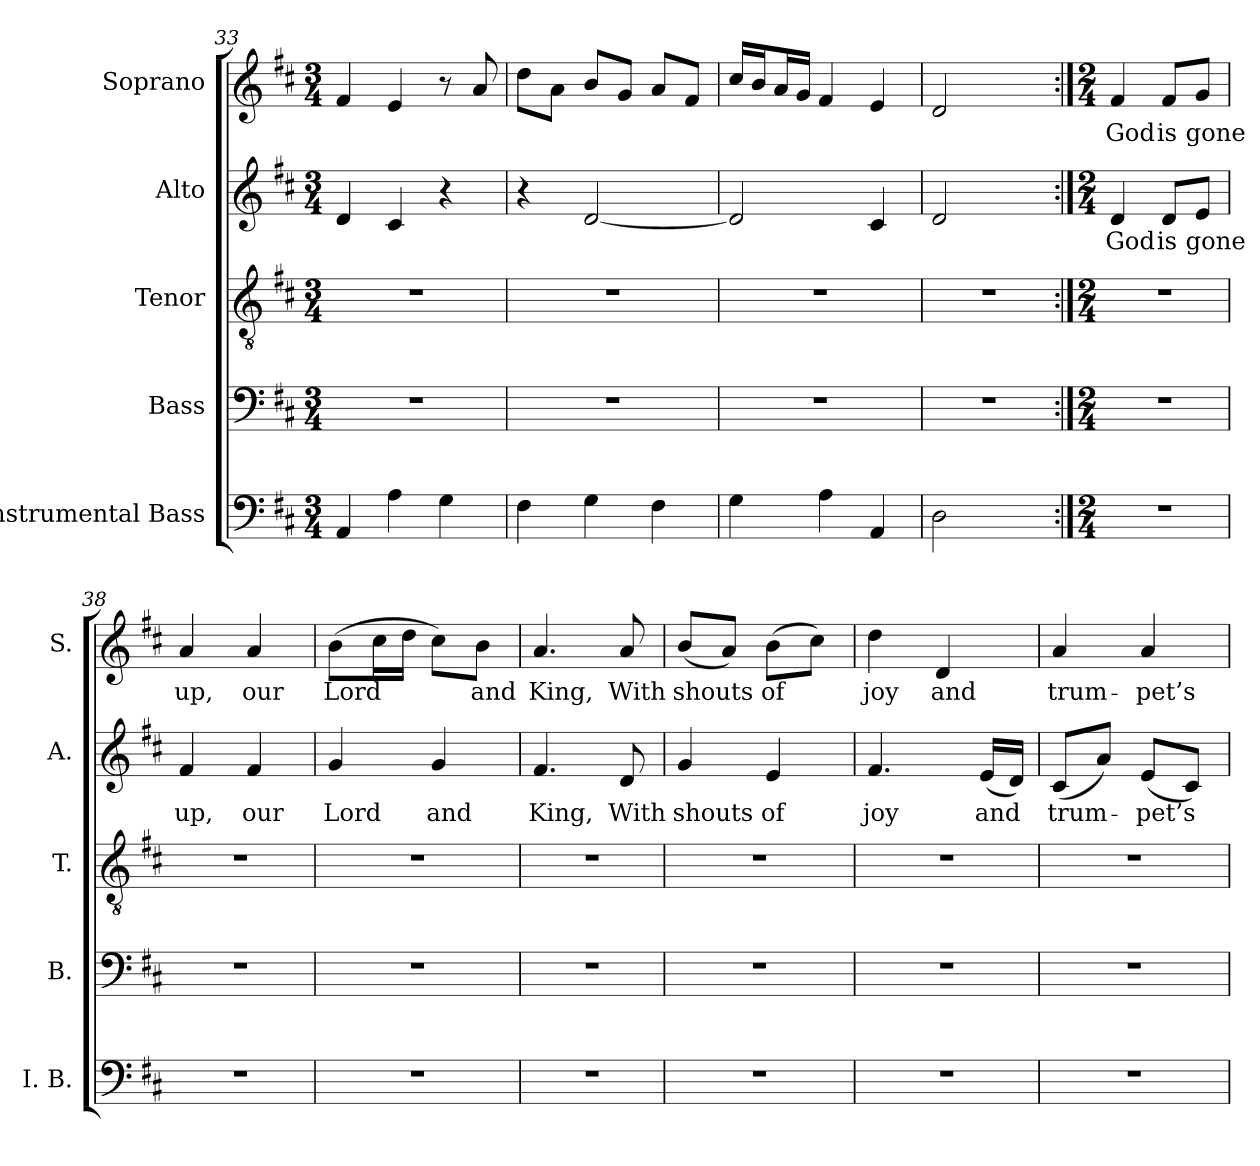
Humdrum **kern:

**kern	**kern	**kern	**kern	**text	**kern	**text
*part5	*part4	*part3	*part2	*part2	*part1	*part1
*staff5	*staff4	*staff3	*staff2	*staff2	*staff1	*staff1
*I"Instrumental Bass	*I"Bass	*I"Tenor	*I"Alto	*	*I"Soprano	*
*I'I. B.	*I'B.	*I'T.	*I'A.	*	*I'S.	*
*clefF4	*clefF4	*clefGv2	*clefG2	*	*clefG2	*
*	*	*ITrd7c12	*	*	*	*
*k[f#c#]	*k[f#c#]	*k[f#c#]	*k[f#c#]	*	*k[f#c#]	*
*D:	*D:	*D:	*D:	*	*D:	*
*M3/4	*M3/4	*M3/4	*M3/4	*	*M3/4	*
=33	=33	=33	=33	=33	=33	=33
!	!LO:N:vis=1	!LO:N:vis=1	!	!	!	!
4AAi/	2.r	2.r	4di/	.	4f#i/	.
4Ai\	.	.	4c#i/	.	4ei/	.
4Gi\	.	.	4r	.	8r	.
.	.	.	.	.	8ai/	.
=34	=34	=34	=34	=34	=34	=34
!	!LO:N:vis=1	!LO:N:vis=1	!	!	!	!
4F#i\	2.r	2.r	4r	.	8ddi\L	.
.	.	.	.	.	8ai\J	.
4Gi\	.	.	[2di/	.	8bi/L	.
.	.	.	.	.	8gi/J	.
4F#i\	.	.	.	.	8ai/L	.
.	.	.	.	.	8f#i/J	.
=35	=35	=35	=35	=35	=35	=35
!	!LO:N:vis=1	!LO:N:vis=1	!	!	!	!
4Gi\	2.r	2.r	2di/]	.	16cc#i/LL	.
.	.	.	.	.	16bi/J	.
.	.	.	.	.	16ai/L	.
.	.	.	.	.	16gi/JJ	.
4Ai\	.	.	.	.	4f#i/	.
4AAi/	.	.	4c#i/	.	4ei/	.
=36	=36	=36	=36	=36	=36	=36
!	!LO:N:vis=1	!LO:N:vis=1	!	!	!	!
2Di\	2.r	2.r	2di/	.	2di/	.
4ryy	.	.	4ryy	.	4ryy	.
!!LO:PB:g=z
=37:|!	=37:|!	=37:|!	=37:|!	=37:|!	=37:|!	=37:|!
*M2/4	*M2/4	*M2/4	*M2/4	*	*M2/4	*
!LO:N:vis=1	!LO:N:vis=1	!LO:N:vis=1	!	!	!	!
!	!	!	!	!LO:LY:b:color=#000000	!	!
!	!	!	!	!	!	!LO:LY:b:color=#000000
2r	2r	2r	4di/	God	4f#i/	God
!	!	!	!	!LO:LY:b:color=#000000	!	!
!	!	!	!	!	!	!LO:LY:b:color=#000000
.	.	.	8di/L	is	8f#i/L	is
!	!	!	!	!LO:LY:b:color=#000000	!	!
!	!	!	!	!	!	!LO:LY:b:color=#000000
.	.	.	8ei/J	gone	8gi/J	gone
=38	=38	=38	=38	=38	=38	=38
!LO:N:vis=1	!LO:N:vis=1	!LO:N:vis=1	!	!	!	!
!	!	!	!	!LO:LY:b:color=#000000	!	!
!	!	!	!	!	!	!LO:LY:b:color=#000000
2r	2r	2r	4f#i/	up,	4ai/	up,
!	!	!	!	!LO:LY:b:color=#000000	!	!
!	!	!	!	!	!	!LO:LY:b:color=#000000
.	.	.	4f#i/	our	4ai/	our
=39	=39	=39	=39	=39	=39	=39
!LO:N:vis=1	!LO:N:vis=1	!LO:N:vis=1	!	!	!	!
!	!	!	!	!LO:LY:b:color=#000000	!	!
!	!	!	!	!	!	!LO:LY:b:color=#000000
2r	2r	2r	4gi/	Lord	(8bi\L	Lord
.	.	.	.	.	16cc#i\L	.
.	.	.	.	.	16ddi\JJ	.
!	!	!	!	!LO:LY:b:color=#000000	!	!
.	.	.	4gi/	and	8cc#i\L)	.
!	!	!	!	!	!	!LO:LY:b:color=#000000
.	.	.	.	.	8bi\J	and
=40	=40	=40	=40	=40	=40	=40
!LO:N:vis=1	!LO:N:vis=1	!LO:N:vis=1	!	!	!	!
!	!	!	!	!LO:LY:b:color=#000000	!	!
!	!	!	!	!	!	!LO:LY:b:color=#000000
2r	2r	2r	4.f#i/	King,	4.ai/	King,
!	!	!	!	!LO:LY:b:color=#000000	!	!
!	!	!	!	!	!	!LO:LY:b:color=#000000
.	.	.	8di/	With	8ai/	With
=41	=41	=41	=41	=41	=41	=41
!LO:N:vis=1	!LO:N:vis=1	!LO:N:vis=1	!	!	!	!
!	!	!	!	!LO:LY:b:color=#000000	!	!
!	!	!	!	!	!	!LO:LY:b:color=#000000
2r	2r	2r	4gi/	shouts	(8bi/L	shouts
.	.	.	.	.	8ai/J)	.
!	!	!	!	!LO:LY:b:color=#000000	!	!
!	!	!	!	!	!	!LO:LY:b:color=#000000
.	.	.	4ei/	of	(8bi\L	of
.	.	.	.	.	8cc#i\J)	.
=42	=42	=42	=42	=42	=42	=42
!LO:N:vis=1	!LO:N:vis=1	!LO:N:vis=1	!	!	!	!
!	!	!	!	!LO:LY:b:color=#000000	!	!
!	!	!	!	!	!	!LO:LY:b:color=#000000
2r	2r	2r	4.f#i/	joy	4ddi\	joy
!	!	!	!	!	!	!LO:LY:b:color=#000000
.	.	.	.	.	4di/	and
!	!	!	!	!LO:LY:b:color=#000000	!	!
.	.	.	(16ei/LL	and	.	.
.	.	.	16di/JJ)	.	.	.
=43	=43	=43	=43	=43	=43	=43
!LO:N:vis=1	!LO:N:vis=1	!LO:N:vis=1	!	!	!	!
!	!	!	!	!LO:LY:b:color=#000000	!	!
!	!	!	!	!	!	!LO:LY:b:color=#000000
2r	2r	2r	(8c#i/L	trum-	4ai/	trum-
.	.	.	8ai/J)	.	.	.
!	!	!	!	!LO:LY:b:color=#000000	!	!
!	!	!	!	!	!	!LO:LY:b:color=#000000
.	.	.	(8ei/L	-pet’s	4ai/	-pet’s
.	.	.	8c#i/J)	.	.	.
=	=	=	=	=	=	=
*-	*-	*-	*-	*-	*-	*-
